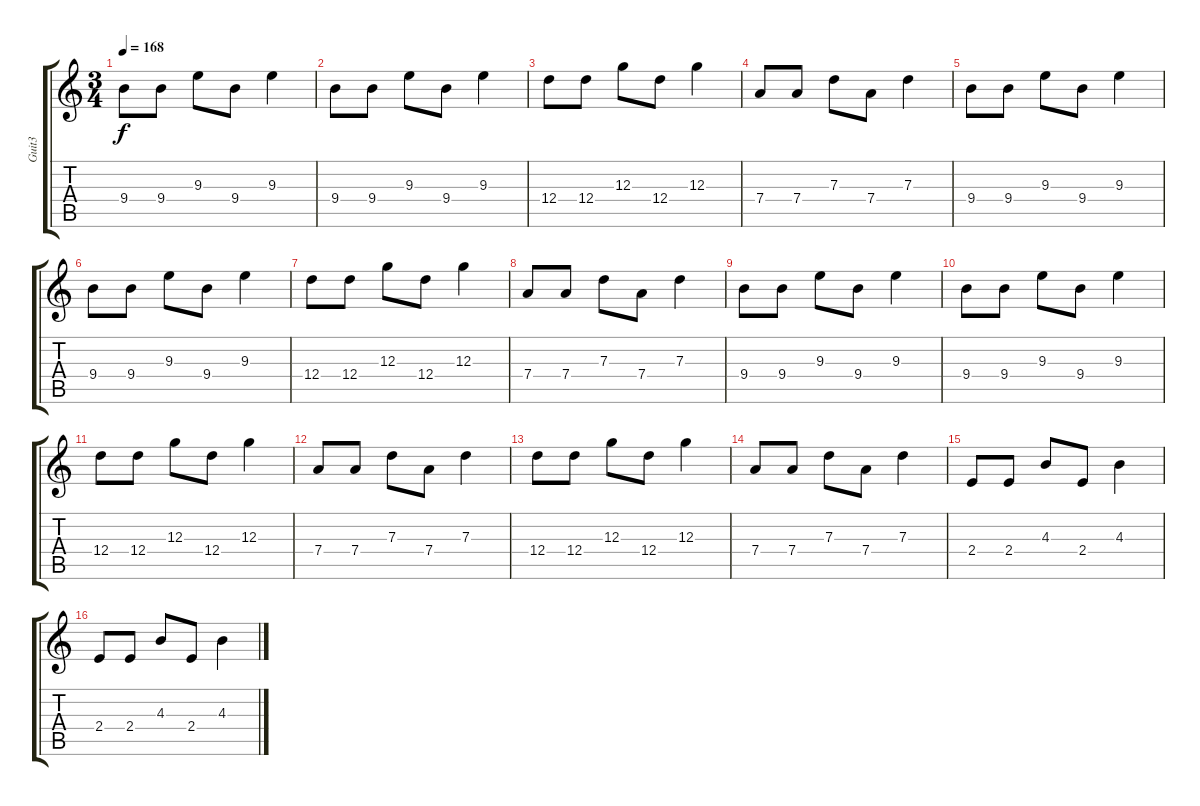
\track ("Guit3" "Guit3") {instrument overdrivenguitar}
\staff {score tabs}
\tuning (E4 B3 G3 D3 A2 E2) {hide}
\ts (3 4)
\tempo 168
\clef g2
\ks c
9.4.8{dy f volume 13 instrument electricguitarclean} 9.4.8 9.3.8 9.4.8 9.3.4 |
9.4.8 9.4.8 9.3.8 9.4.8 9.3.4 |
12.4.8 12.4.8 12.3.8 12.4.8 12.3.4 |
7.4.8 7.4.8 7.3.8 7.4.8 7.3.4 |
9.4.8{volume 13 instrument electricguitarclean} 9.4.8 9.3.8 9.4.8 9.3.4 |
9.4.8 9.4.8 9.3.8 9.4.8 9.3.4 |
12.4.8 12.4.8 12.3.8 12.4.8 12.3.4 |
7.4.8 7.4.8 7.3.8 7.4.8 7.3.4 |
9.4.8{volume 13 instrument electricguitarclean} 9.4.8 9.3.8 9.4.8 9.3.4 |
9.4.8 9.4.8 9.3.8 9.4.8 9.3.4 |
12.4.8 12.4.8 12.3.8 12.4.8 12.3.4 |
7.4.8 7.4.8 7.3.8 7.4.8 7.3.4 |
12.4.8 12.4.8 12.3.8 12.4.8 12.3.4 |
7.4.8 7.4.8 7.3.8 7.4.8 7.3.4 |
2.4.8 2.4.8 4.3.8 2.4.8 4.3.4 |
2.4.8 2.4.8 4.3.8 2.4.8 4.3.4
